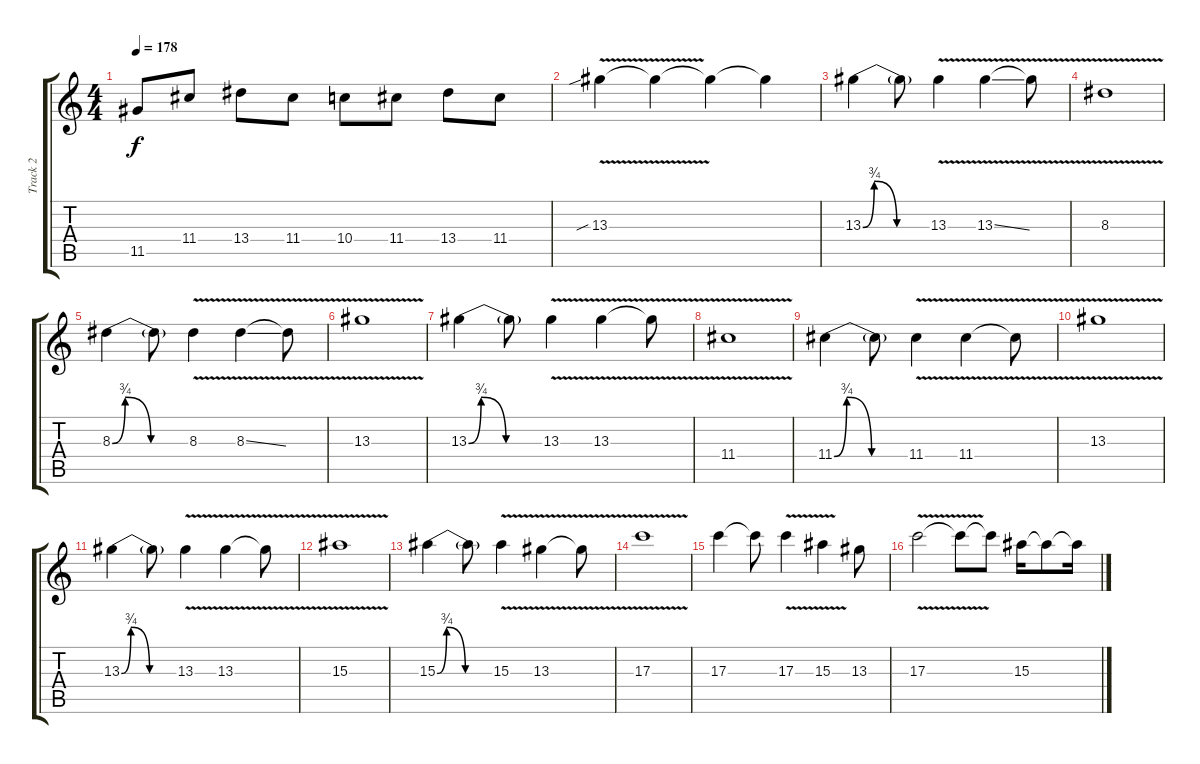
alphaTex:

\track ("Track 2" "Track 2") {instrument distortionguitar}
\staff {score tabs}
\tuning (E4 B3 G3 D3 A2 E2) {hide}
\ts (4 4)
\tempo 178
\clef g2
\ks c
11.5.8{dy f} 11.4.8 13.4.8 11.4.8 10.4.8 11.4.8 13.4.8 11.4.8 |
13.3{v sib}.4 13.3{t}.4 13.3{t}.4 13.3{t}.4 |
13.3{be (custom 0 0 10 3 30 0 60 0)}.4 13.3{t}.8 13.3{v}.4 13.3{v ss}.4 13.3{t}.8 |
8.3{v}.1 |
8.3{be (custom 0 0 10 3 30 0 60 0)}.4 8.3{t}.8 8.3{v}.4 8.3{v ss}.4 8.3{t}.8 |
13.3{v}.1 |
13.3{be (custom 0 0 10 3 30 0 60 0)}.4 13.3{t}.8 13.3{v}.4 13.3{v}.4 13.3{t}.8 |
11.4{v}.1 |
11.4{be (custom 0 0 10 3 30 0 60 0)}.4 11.4{t}.8 11.4{v}.4 11.4{v}.4 11.4{t}.8 |
13.3{v}.1 |
13.3{be (custom 0 0 10 3 30 0 60 0)}.4 13.3{t}.8 13.3{v}.4 13.3{v}.4 13.3{t}.8 |
15.3{v}.1 |
15.3{be (custom 0 0 10 3 30 0 60 0)}.4 15.3{t}.8 15.3{v}.4 13.3{v}.4 13.3{t}.8 |
17.3{v}.1 |
17.3.4 17.3{t}.8 17.3{v}.4 15.3{v}.4 13.3.8 |
17.3{v}.2 17.3{t}.8 17.3{t}.8 15.3.16 15.3{t}.8 15.3{t}.16
